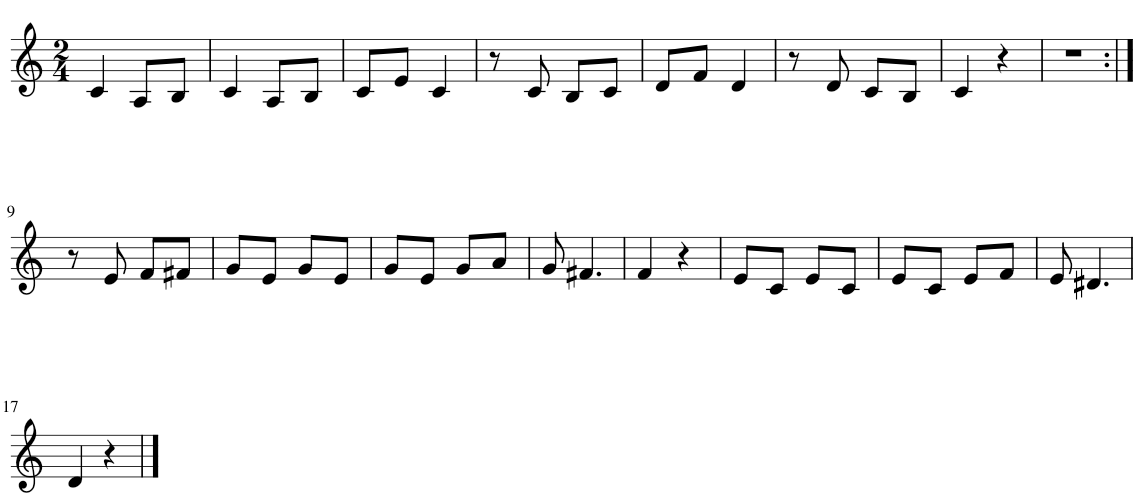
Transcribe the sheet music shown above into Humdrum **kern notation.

**kern
*part1
*staff1
*I"Voice
*clefG2
*k[]
*M2/4
=1
4c/
8A/L
8B/J
=2
4c/
8A/L
8B/J
=3
8c/L
8e/J
4c/
=4
8r
8c/
8B/L
8c/J
=5
8d/L
8f/J
4d/
=6
8r
8d/
8c/L
8B/J
=7
4c/
4r
=8
2r
!!LO:LB:g=z
=9:|!
8r
8e/
8f/L
8f#X/J
=10
8g/L
8e/J
8g/L
8e/J
=11
8g/L
8e/J
8g/L
8a/J
=12
8g/
4.f#X/
=13
4f/
4r
=14
8e/L
8c/J
8e/L
8c/J
=15
8e/L
8c/J
8e/L
8f/J
=16
8e/
4.d#X/
!!LO:LB:g=z
=17
4d/
4r
==
*-
